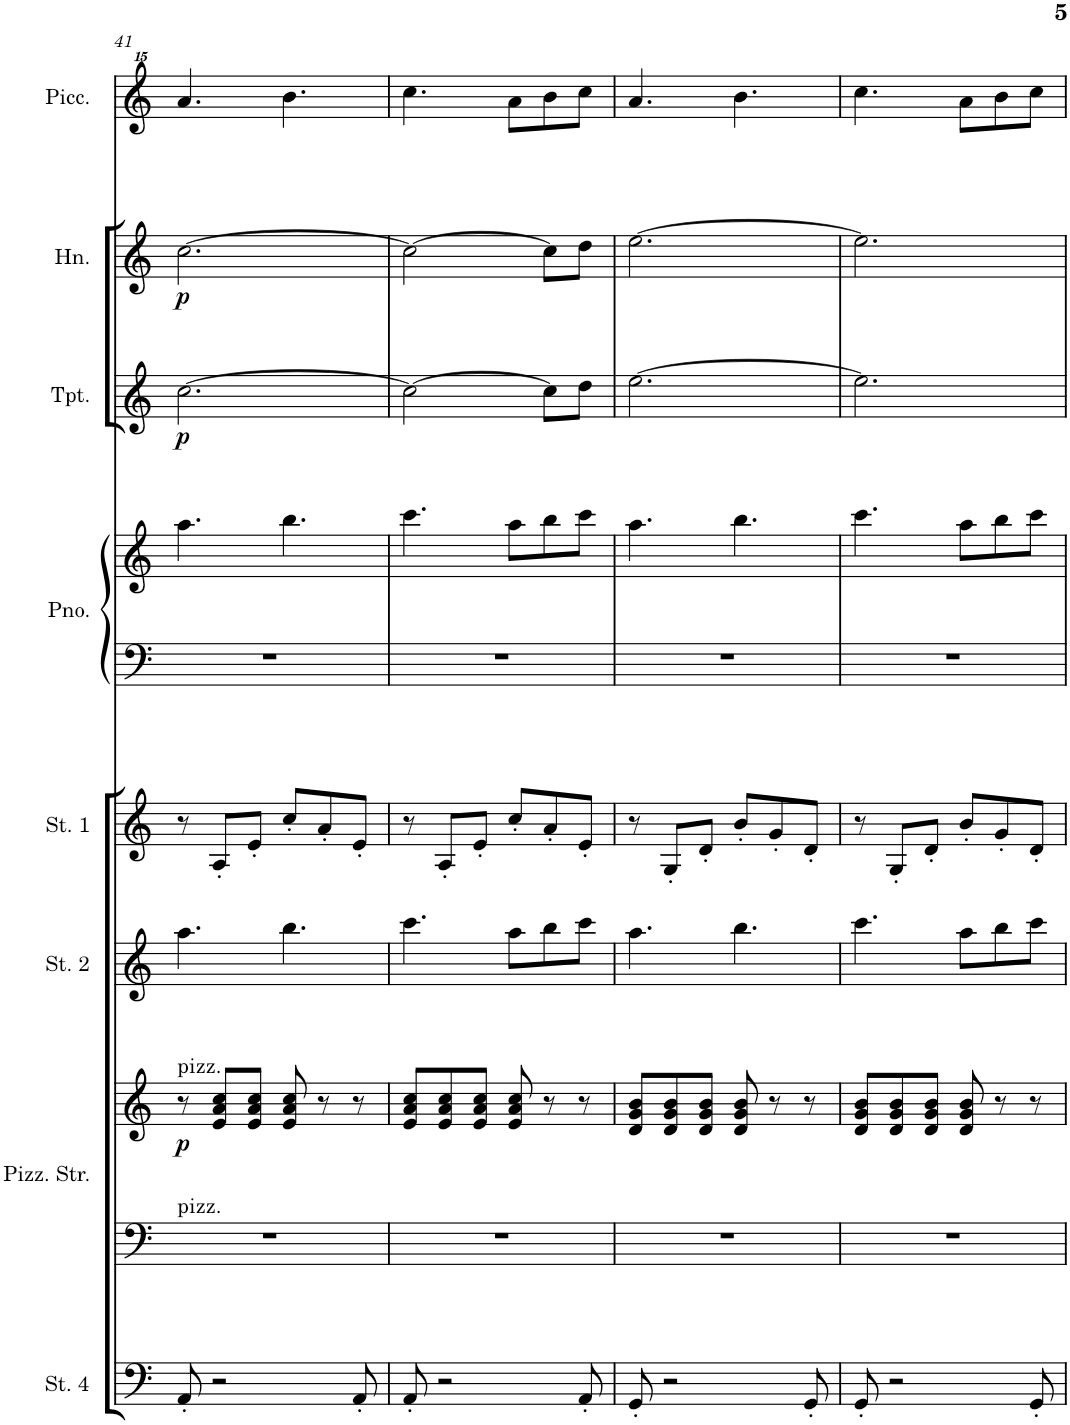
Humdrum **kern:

**kern	**kern	**dynam	**kern	**kern	**kern	**kern	**dynam	**kern	**dynam	**kern
*part8	*part7	*part7	*part6	*part5	*part4	*part3	*part3	*part2	*part2	*part1
*staff8	*staff7	*staff7	*staff6	*staff5	*staff4	*staff3	*staff3	*staff2	*staff2	*staff1
*I"Strings 4	*I"Pizzicato Strings	*	*I"Strings 2	*I"Strings 1	*I"Piano	*I"Trumpet	*	*I"Horn	*	*I"Piccolo
*I'St. 4	*I'Pizz. Str.	*	*I'St. 2	*I'St. 1	*I'Pno.	*I'Tpt.	*	*I'Hn.	*	*I'Picc.
!!LO:PB:g=z
*clefF4	*clefG2	*	*clefG2	*clefG2	*clefG2	*clefG2	*	*clefG2	*	*clefG^^2
*	*	*	*	*	*	*Trd1c2	*	*Trd7c12	*	*Trd-7c-12
*k[]	*k[]	*	*k[]	*k[]	*k[]	*k[]	*	*k[]	*	*k[]
*M6/8	*M6/8	*	*M6/8	*M6/8	*M6/8	*M6/8	*	*M6/8	*	*M6/8
=41	=41	=41	=41	=41	=41	=41	=41	=41	=41	=41
!	!LO:TX:a:t=pizz.	!	!	!	!	!	!	!	!	!
!	!	!LO:DY:b	!	!	!	!	!LO:DY:b	!	!LO:DY:b	!
8AA'/	8r	p	4.aa\	8r	4.aa\	[2.cc\	p	[2.cc\	p	4.aaa/
2r	8e/ 8a/ 8cc/L	.	.	8A'/L	.	.	.	.	.	.
.	8e/ 8a/ 8cc/J	.	.	8e'/J	.	.	.	.	.	.
.	8e/ 8a/ 8cc/	.	4.bb\	8cc'/L	4.bb\	.	.	.	.	4.bbb\
.	8r	.	.	8a'/	.	.	.	.	.	.
8AA'/	8r	.	.	8e'/J	.	.	.	.	.	.
=42	=42	=42	=42	=42	=42	=42	=42	=42	=42	=42
8AA'/	8e/ 8a/ 8cc/L	.	4.ccc\	8r	4.ccc\	2cc\_	.	2cc\_	.	4.cccc\
2r	8e/ 8a/ 8cc/	.	.	8A'/L	.	.	.	.	.	.
.	8e/ 8a/ 8cc/J	.	.	8e'/J	.	.	.	.	.	.
.	8e/ 8a/ 8cc/	.	8aa\L	8cc'/L	8aa\L	.	.	.	.	8aaa\L
.	8r	.	8bb\	8a'/	8bb\	8cc\L]	.	8cc\L]	.	8bbb\
8AA'/	8r	.	8ccc\J	8e'/J	8ccc\J	8dd\J	.	8dd\J	.	8cccc\J
=43	=43	=43	=43	=43	=43	=43	=43	=43	=43	=43
8GG'/	8d/ 8g/ 8b/L	.	4.aa\	8r	4.aa\	[2.ee\	.	[2.ee\	.	4.aaa/
2r	8d/ 8g/ 8b/	.	.	8G'/L	.	.	.	.	.	.
.	8d/ 8g/ 8b/J	.	.	8d'/J	.	.	.	.	.	.
.	8d/ 8g/ 8b/	.	4.bb\	8b'/L	4.bb\	.	.	.	.	4.bbb\
.	8r	.	.	8g'/	.	.	.	.	.	.
8GG'/	8r	.	.	8d'/J	.	.	.	.	.	.
=44	=44	=44	=44	=44	=44	=44	=44	=44	=44	=44
8GG'/	8d/ 8g/ 8b/L	.	4.ccc\	8r	4.ccc\	2.ee\]	.	2.ee\]	.	4.cccc\
2r	8d/ 8g/ 8b/	.	.	8G'/L	.	.	.	.	.	.
.	8d/ 8g/ 8b/J	.	.	8d'/J	.	.	.	.	.	.
.	8d/ 8g/ 8b/	.	8aa\L	8b'/L	8aa\L	.	.	.	.	8aaa\L
.	8r	.	8bb\	8g'/	8bb\	.	.	.	.	8bbb\
8GG'/	8r	.	8ccc\J	8d'/J	8ccc\J	.	.	.	.	8cccc\J
=	=	=	=	=	=	=	=	=	=	=
*-	*-	*-	*-	*-	*-	*-	*-	*-	*-	*-
